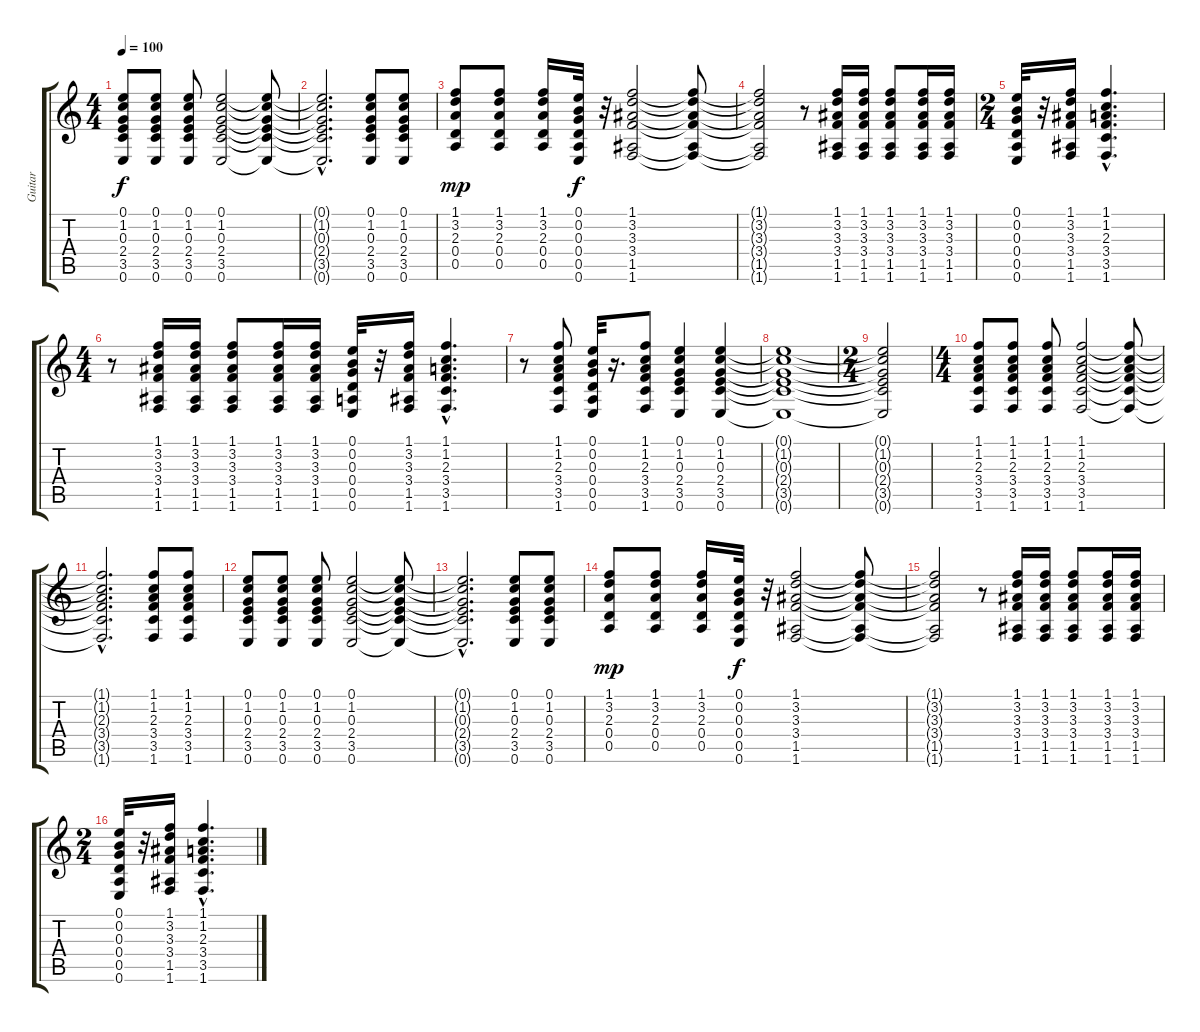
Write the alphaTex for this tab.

\track ("Guitar" "Guitar") {instrument overdrivenguitar}
\staff {score tabs}
\tuning (E4 B3 G3 D3 A2 E2) {hide}
\ts (4 4)
\tempo 100
\clef g2
\ks c
(0.1 1.2 0.3 2.4 3.5 0.6).8{dy f} (0.1 1.2 0.3 2.4 3.5 0.6).8 (0.1 1.2 0.3 2.4 3.5 0.6).8 (0.1 1.2 0.3 2.4 3.5 0.6).2 (0.1{t} 1.2{t} 0.3{t} 2.4{t} 3.5{t} 0.6{t}).8 |
(0.1{hac t} 1.2{hac t} 0.3{hac t} 2.4{hac t} 3.5{hac t} 0.6{hac t}).2{d} (0.1 1.2 0.3 2.4 3.5 0.6).8 (0.1 1.2 0.3 2.4 3.5 0.6).8 |
(1.1 3.2 2.3 0.4 0.5).8{dy mp} (1.1 3.2 2.3 0.4 0.5).8 (1.1 3.2 2.3 0.4 0.5).16 (0.1 0.2 0.3 0.4 0.5 0.6).32{dy f} r.32 (1.1 3.2 3.3 3.4 1.5 1.6).2 (1.1{t} 3.2{t} 3.3{t} 3.4{t} 1.5{t} 1.6{t}).8 |
(1.1{t} 3.2{t} 3.3{t} 3.4{t} 1.5{t} 1.6{t}).2 r.8 (1.1 3.2 3.3 3.4 1.5 1.6).16 (1.1 3.2 3.3 3.4 1.5 1.6).16 (1.1 3.2 3.3 3.4 1.5 1.6).8 (1.1 3.2 3.3 3.4 1.5 1.6).16 (1.1 3.2 3.3 3.4 1.5 1.6).16 |
\ts (2 4)
(0.1 0.2 0.3 0.4 0.5 0.6).32 r.32 (1.1 3.2 3.3 3.4 1.5 1.6).16 (1.1{hac} 1.2{hac} 2.3{hac} 3.4{hac} 3.5{hac} 1.6{hac}).4{d} |
\ts (4 4)
r.8 (1.1 3.2 3.3 3.4 1.5 1.6).16 (1.1 3.2 3.3 3.4 1.5 1.6).16 (1.1 3.2 3.3 3.4 1.5 1.6).8 (1.1 3.2 3.3 3.4 1.5 1.6).16 (1.1 3.2 3.3 3.4 1.5 1.6).16 (0.1 0.2 0.3 0.4 0.5 0.6).32 r.32 (1.1 3.2 3.3 3.4 1.5 1.6).16 (1.1{hac} 1.2{hac} 2.3{hac} 3.4{hac} 3.5{hac} 1.6{hac}).4{d} |
r.8 (1.1 1.2 2.3 3.4 3.5 1.6).8 (0.1 0.2 0.3 0.4 0.5 0.6).32 r.16{d} (1.1 1.2 2.3 3.4 3.5 1.6).8 (0.1 1.2 0.3 2.4 3.5 0.6).4 (0.1 1.2 0.3 2.4 3.5 0.6).4 |
(0.1{t} 1.2{t} 0.3{t} 2.4{t} 3.5{t} 0.6{t}).1 |
\ts (2 4)
(0.1{t} 1.2{t} 0.3{t} 2.4{t} 3.5{t} 0.6{t}).2 |
\ts (4 4)
(1.1 1.2 2.3 3.4 3.5 1.6).8 (1.1 1.2 2.3 3.4 3.5 1.6).8 (1.1 1.2 2.3 3.4 3.5 1.6).8 (1.1 1.2 2.3 3.4 3.5 1.6).2 (1.1{t} 1.2{t} 2.3{t} 3.4{t} 3.5{t} 1.6{t}).8 |
(1.1{hac t} 1.2{hac t} 2.3{hac t} 3.4{hac t} 3.5{hac t} 1.6{hac t}).2{d} (1.1 1.2 2.3 3.4 3.5 1.6).8 (1.1 1.2 2.3 3.4 3.5 1.6).8 |
(0.1 1.2 0.3 2.4 3.5 0.6).8 (0.1 1.2 0.3 2.4 3.5 0.6).8 (0.1 1.2 0.3 2.4 3.5 0.6).8 (0.1 1.2 0.3 2.4 3.5 0.6).2 (0.1{t} 1.2{t} 0.3{t} 2.4{t} 3.5{t} 0.6{t}).8 |
(0.1{hac t} 1.2{hac t} 0.3{hac t} 2.4{hac t} 3.5{hac t} 0.6{hac t}).2{d} (0.1 1.2 0.3 2.4 3.5 0.6).8 (0.1 1.2 0.3 2.4 3.5 0.6).8 |
(1.1 3.2 2.3 0.4 0.5).8{dy mp} (1.1 3.2 2.3 0.4 0.5).8 (1.1 3.2 2.3 0.4 0.5).16 (0.1 0.2 0.3 0.4 0.5 0.6).32{dy f} r.32 (1.1 3.2 3.3 3.4 1.5 1.6).2 (1.1{t} 3.2{t} 3.3{t} 3.4{t} 1.5{t} 1.6{t}).8 |
(1.1{t} 3.2{t} 3.3{t} 3.4{t} 1.5{t} 1.6{t}).2 r.8 (1.1 3.2 3.3 3.4 1.5 1.6).16 (1.1 3.2 3.3 3.4 1.5 1.6).16 (1.1 3.2 3.3 3.4 1.5 1.6).8 (1.1 3.2 3.3 3.4 1.5 1.6).16 (1.1 3.2 3.3 3.4 1.5 1.6).16 |
\ts (2 4)
(0.1 0.2 0.3 0.4 0.5 0.6).32 r.32 (1.1 3.2 3.3 3.4 1.5 1.6).16 (1.1{hac} 1.2{hac} 2.3{hac} 3.4{hac} 3.5{hac} 1.6{hac}).4{d}
